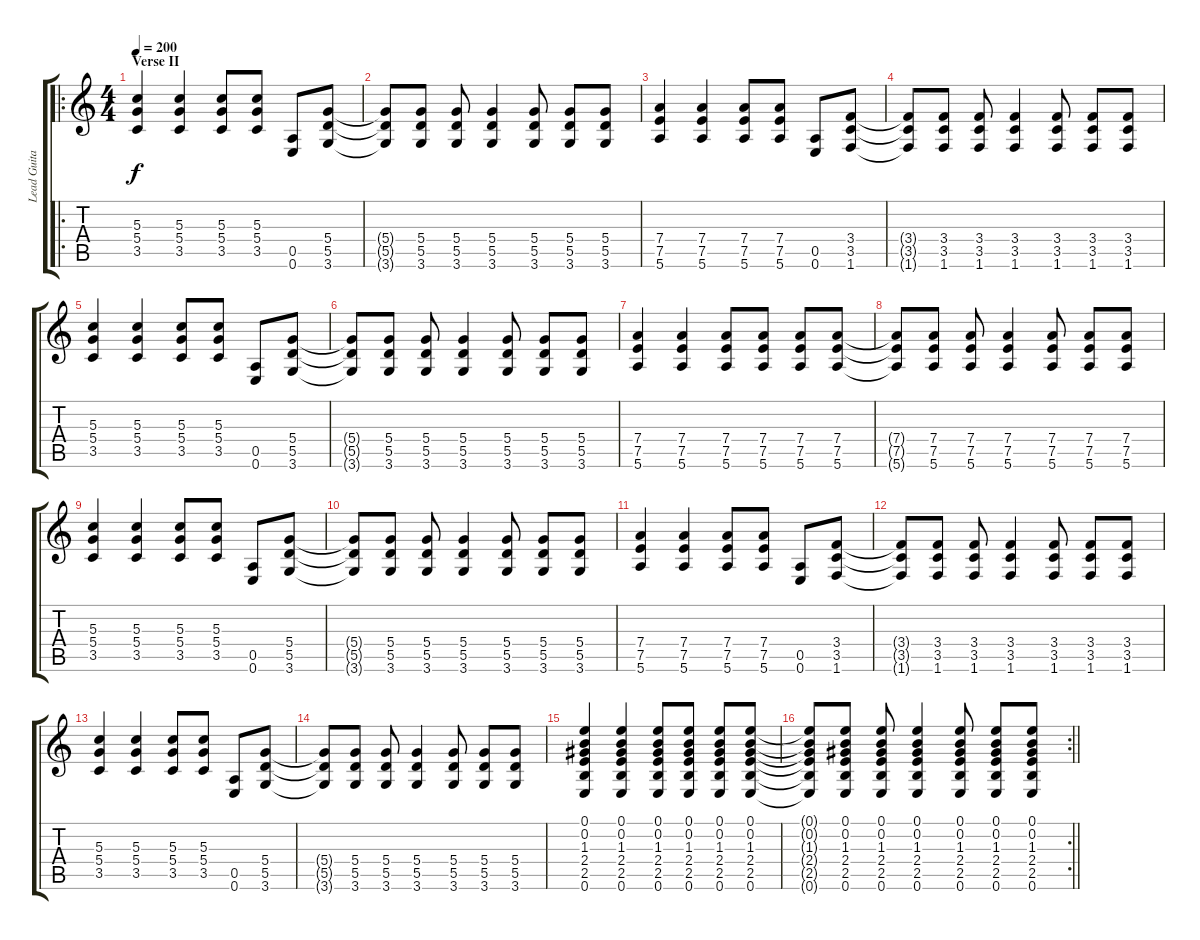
\track ("Lead Guitar" "Lead Guita") {instrument distortionguitar}
\staff {score tabs}
\tuning (E4 B3 G3 D3 A2 E2) {hide}
\ro
\ts (4 4)
\section ("" "Verse II")
\tempo 200
\clef g2
\ks c
(5.3 5.4 3.5).4{dy f} (5.3 5.4 3.5).4 (5.3 5.4 3.5).8 (5.3 5.4 3.5).8 (0.5 0.6).8 (5.4 5.5 3.6).8 |
(5.4{t} 5.5{t} 3.6{t}).8 (5.4 5.5 3.6).8 (5.4 5.5 3.6).8 (5.4 5.5 3.6).4 (5.4 5.5 3.6).8 (5.4 5.5 3.6).8 (5.4 5.5 3.6).8 |
(7.4 7.5 5.6).4 (7.4 7.5 5.6).4 (7.4 7.5 5.6).8 (7.4 7.5 5.6).8 (0.5 0.6).8 (3.4 3.5 1.6).8 |
(3.4{t} 3.5{t} 1.6{t}).8 (3.4 3.5 1.6).8 (3.4 3.5 1.6).8 (3.4 3.5 1.6).4 (3.4 3.5 1.6).8 (3.4 3.5 1.6).8 (3.4 3.5 1.6).8 |
(5.3 5.4 3.5).4 (5.3 5.4 3.5).4 (5.3 5.4 3.5).8 (5.3 5.4 3.5).8 (0.5 0.6).8 (5.4 5.5 3.6).8 |
(5.4{t} 5.5{t} 3.6{t}).8 (5.4 5.5 3.6).8 (5.4 5.5 3.6).8 (5.4 5.5 3.6).4 (5.4 5.5 3.6).8 (5.4 5.5 3.6).8 (5.4 5.5 3.6).8 |
(7.4 7.5 5.6).4 (7.4 7.5 5.6).4 (7.4 7.5 5.6).8 (7.4 7.5 5.6).8 (7.4 7.5 5.6).8 (7.4 7.5 5.6).8 |
(7.4{t} 7.5{t} 5.6{t}).8 (7.4 7.5 5.6).8 (7.4 7.5 5.6).8 (7.4 7.5 5.6).4 (7.4 7.5 5.6).8 (7.4 7.5 5.6).8 (7.4 7.5 5.6).8 |
(5.3 5.4 3.5).4 (5.3 5.4 3.5).4 (5.3 5.4 3.5).8 (5.3 5.4 3.5).8 (0.5 0.6).8 (5.4 5.5 3.6).8 |
(5.4{t} 5.5{t} 3.6{t}).8 (5.4 5.5 3.6).8 (5.4 5.5 3.6).8 (5.4 5.5 3.6).4 (5.4 5.5 3.6).8 (5.4 5.5 3.6).8 (5.4 5.5 3.6).8 |
(7.4 7.5 5.6).4 (7.4 7.5 5.6).4 (7.4 7.5 5.6).8 (7.4 7.5 5.6).8 (0.5 0.6).8 (3.4 3.5 1.6).8 |
(3.4{t} 3.5{t} 1.6{t}).8 (3.4 3.5 1.6).8 (3.4 3.5 1.6).8 (3.4 3.5 1.6).4 (3.4 3.5 1.6).8 (3.4 3.5 1.6).8 (3.4 3.5 1.6).8 |
(5.3 5.4 3.5).4 (5.3 5.4 3.5).4 (5.3 5.4 3.5).8 (5.3 5.4 3.5).8 (0.5 0.6).8 (5.4 5.5 3.6).8 |
(5.4{t} 5.5{t} 3.6{t}).8 (5.4 5.5 3.6).8 (5.4 5.5 3.6).8 (5.4 5.5 3.6).4 (5.4 5.5 3.6).8 (5.4 5.5 3.6).8 (5.4 5.5 3.6).8 |
(0.1 0.2 1.3 2.4 2.5 0.6).4 (0.1 0.2 1.3 2.4 2.5 0.6).4 (0.1 0.2 1.3 2.4 2.5 0.6).8 (0.1 0.2 1.3 2.4 2.5 0.6).8 (0.1 0.2 1.3 2.4 2.5 0.6).8 (0.1 0.2 1.3 2.4 2.5 0.6).8 |
\rc 2
\barLineRight lightlight
(0.1{t} 0.2{t} 1.3{t} 2.4{t} 2.5{t} 0.6{t}).8 (0.1 0.2 1.3 2.4 2.5 0.6).8 (0.1 0.2 1.3 2.4 2.5 0.6).8 (0.1 0.2 1.3 2.4 2.5 0.6).4 (0.1 0.2 1.3 2.4 2.5 0.6).8 (0.1 0.2 1.3 2.4 2.5 0.6).8 (0.1 0.2 1.3 2.4 2.5 0.6).8
